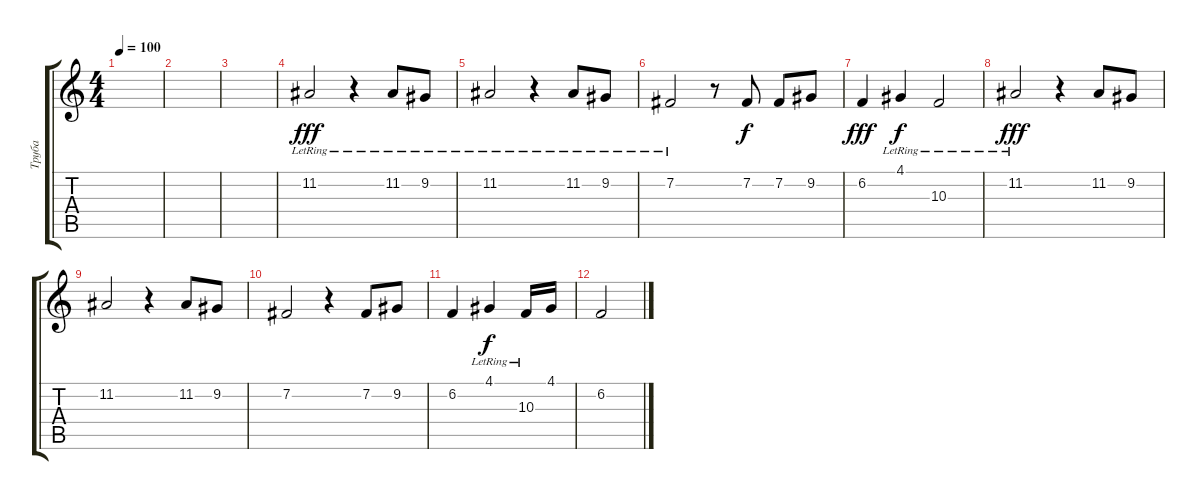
\track ("Труба" "Труба") {instrument trumpet}
\staff {score tabs}
\tuning (E4 B3 G3 D3 A2 E2) {hide}
\ts (4 4)
\tempo 100
\clef g2
\ks c
|
|
|
11.2{lr}.2{dy fff} r.4 11.2{lr}.8 9.2{lr}.8 |
11.2{lr}.2 r.4 11.2{lr}.8 9.2{lr}.8 |
7.2{lr}.2 r.8 7.2.8{dy f} 7.2.8 9.2.8 |
6.2.4{dy fff} 4.1{lr}.4{dy f} 10.3{lr}.2 |
11.2{lr}.2{dy fff} r.4 11.2.8 9.2.8 |
11.2.2 r.4 11.2.8 9.2.8 |
7.2.2 r.4 7.2.8 9.2.8 |
6.2.4 4.1{lr}.4{dy f} 10.3{lr}.16 4.1.16 |
6.2.2
